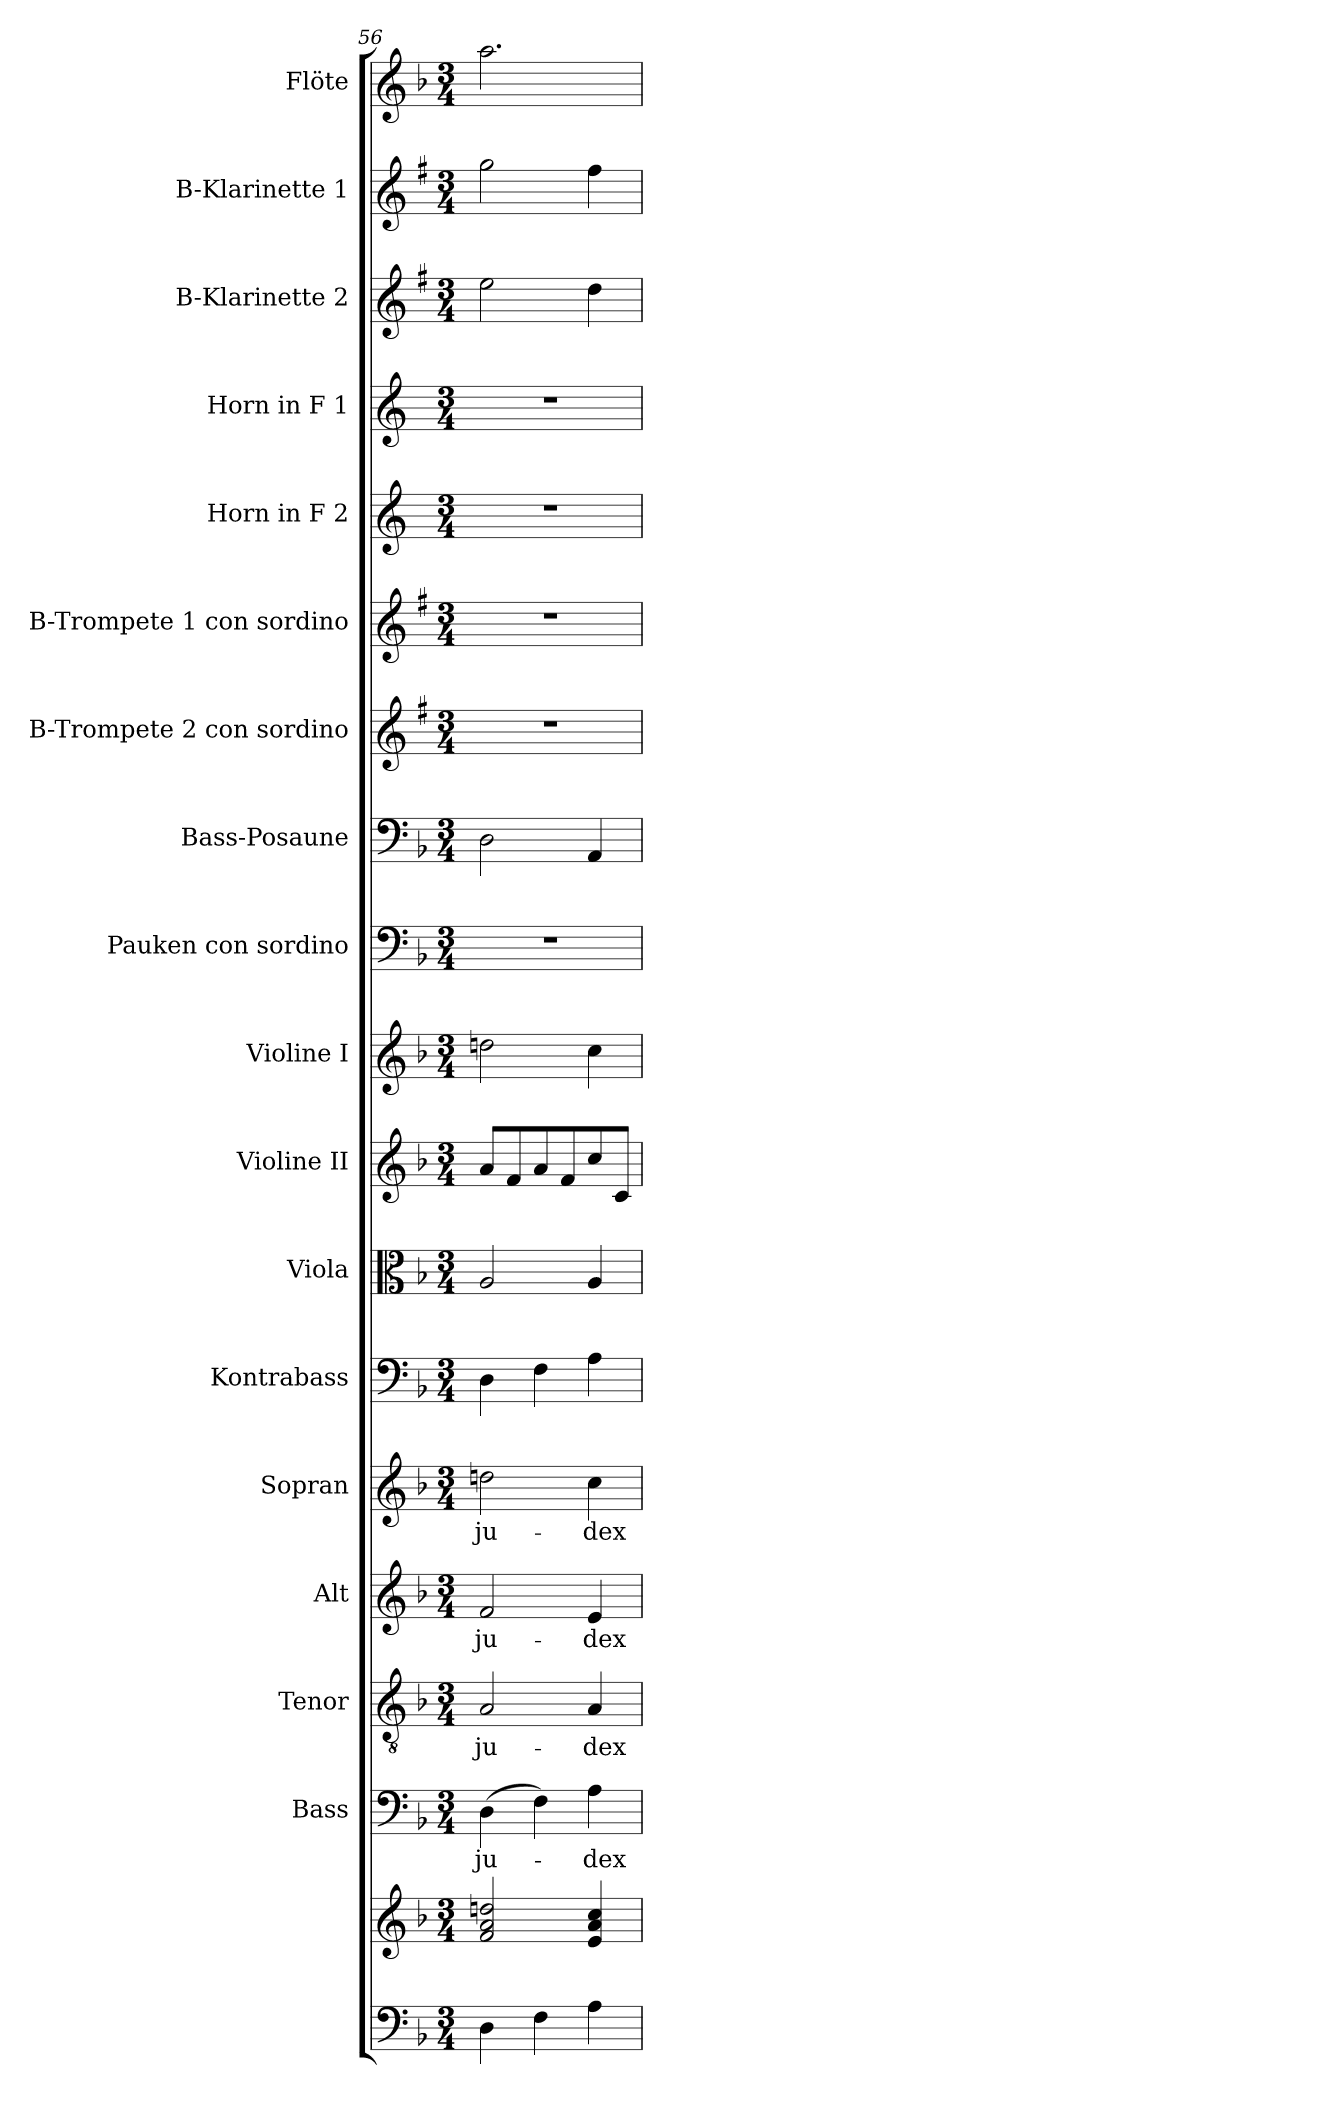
**kern	**kern	**kern	**text	**kern	**text	**kern	**text	**kern	**text	**kern	**kern	**kern	**kern	**kern	**kern	**kern	**kern	**kern	**kern	**kern	**kern	**kern
*part18	*part18	*part17	*part17	*part16	*part16	*part15	*part15	*part14	*part14	*part13	*part12	*part11	*part10	*part9	*part8	*part7	*part6	*part5	*part4	*part3	*part2	*part1
*staff19	*staff18	*staff17	*staff17	*staff16	*staff16	*staff15	*staff15	*staff14	*staff14	*staff13	*staff12	*staff11	*staff10	*staff9	*staff8	*staff7	*staff6	*staff5	*staff4	*staff3	*staff2	*staff1
*	*	*I"Bass	*	*I"Tenor	*	*I"Alt	*	*I"Sopran	*	*I"Kontrabass	*I"Viola	*I"Violine II	*I"Violine I	*I"Pauken con sordino	*I"Bass-Posaune	*I"B-Trompete 2 con sordino	*I"B-Trompete 1 con sordino	*I"Horn in F 2	*I"Horn in F 1	*I"B-Klarinette 2	*I"B-Klarinette 1	*I"Flöte
*	*	*I'B.	*	*I'T.	*	*I'A.	*	*I'S.	*	*I'Kb.	*I'Vla.	*I'Vl. II	*I'Vl. I	*I'Pk.	*I'B. Pos.	*I'B Trp. 2	*I'B Trp. 1	*	*	*I'B Kl. 2	*I'B Kl. 1	*I'Fl.
*clefF4	*clefG2	*clefF4	*	*clefGv2	*	*clefG2	*	*clefG2	*	*clefF4	*clefC3	*clefG2	*clefG2	*clefF4	*clefF4	*clefG2	*clefG2	*clefG2	*clefG2	*clefG2	*clefG2	*clefG2
*	*	*	*	*	*	*	*	*	*	*ITrd7c12	*	*	*	*	*	*ITrd1c2	*ITrd1c2	*ITrd4c7	*ITrd4c7	*ITrd1c2	*ITrd1c2	*
*k[b-]	*k[b-]	*k[b-]	*	*k[b-]	*	*k[b-]	*	*k[b-]	*	*k[b-]	*k[b-]	*k[b-]	*k[b-]	*k[b-]	*k[b-]	*k[b-]	*k[b-]	*k[b-]	*k[b-]	*k[b-]	*k[b-]	*k[b-]
*F:	*F:	*F:	*	*F:	*	*F:	*	*F:	*	*F:	*F:	*F:	*F:	*F:	*F:	*F:	*F:	*F:	*F:	*F:	*F:	*F:
*M3/4	*M3/4	*M3/4	*	*M3/4	*	*M3/4	*	*M3/4	*	*M3/4	*M3/4	*M3/4	*M3/4	*M3/4	*M3/4	*M3/4	*M3/4	*M3/4	*M3/4	*M3/4	*M3/4	*M3/4
=56	=56	=56	=56	=56	=56	=56	=56	=56	=56	=56	=56	=56	=56	=56	=56	=56	=56	=56	=56	=56	=56	=56
!	!	!	!LO:LY:b	!	!LO:LY:b	!	!LO:LY:b	!	!LO:LY:b	!	!	!	!	!	!	!	!	!	!	!	!	!
4D\	2f/ 2a/ 2ddn/	(>4D\	ju-	2A/	ju-	2f/	ju-	2ddn\	ju-	4DD\	2A/	8a/L	2ddn\	2.r	2D\	2.r	2.r	2.r	2.r	2dd\	2ff\	2.aa\
.	.	.	.	.	.	.	.	.	.	.	.	8f/	.	.	.	.	.	.	.	.	.	.
4F\	.	4F\)	.	.	.	.	.	.	.	4FF\	.	8a/	.	.	.	.	.	.	.	.	.	.
.	.	.	.	.	.	.	.	.	.	.	.	8f/	.	.	.	.	.	.	.	.	.	.
!	!	!	!LO:LY:b	!	!LO:LY:b	!	!LO:LY:b	!	!LO:LY:b	!	!	!	!	!	!	!	!	!	!	!	!	!
4A\	4e/ 4a/ 4cc/	4A\	-dex	4A/	-dex	4e/	-dex	4cc\	-dex	4AA\	4A/	8cc/	4cc\	.	4AA/	.	.	.	.	4cc\	4ee\	.
.	.	.	.	.	.	.	.	.	.	.	.	8c/J	.	.	.	.	.	.	.	.	.	.
=	=	=	=	=	=	=	=	=	=	=	=	=	=	=	=	=	=	=	=	=	=	=
*-	*-	*-	*-	*-	*-	*-	*-	*-	*-	*-	*-	*-	*-	*-	*-	*-	*-	*-	*-	*-	*-	*-
